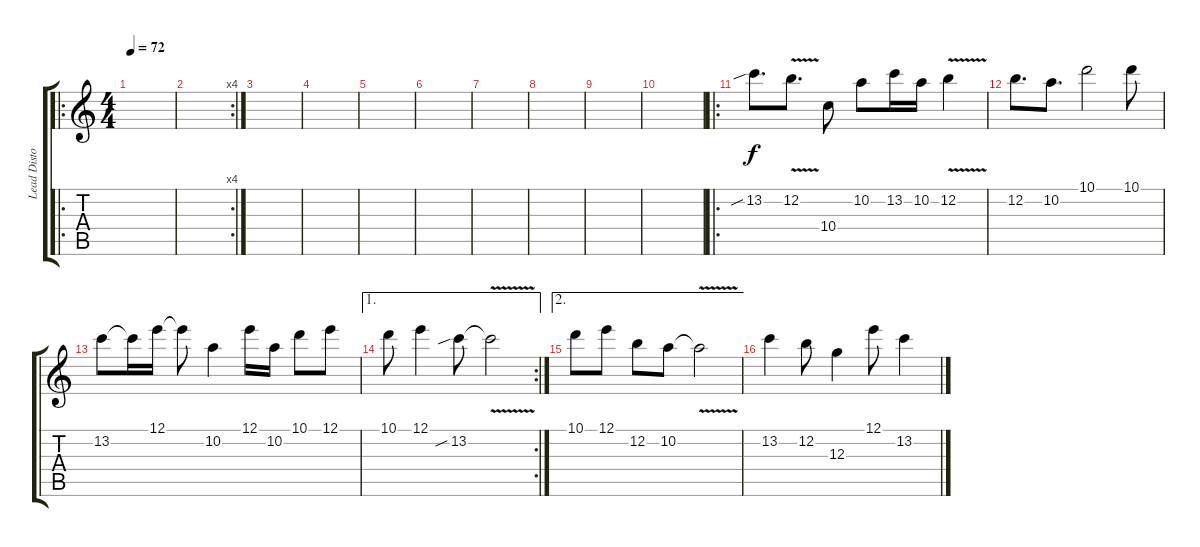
\track ("Lead Distortion Guitar" "Lead Disto") {instrument distortionguitar}
\staff {score tabs}
\tuning (E4 B3 G3 D3 A2 E2) {hide}
\ro
\ts (4 4)
\tempo 72
\clef g2
\ks c
|
\rc 4
|
|
|
|
|
|
|
|
|
\ro
13.2{sib}.8{d} 12.2{v}.8{d} 10.4.8 10.2.8 13.2.16 10.2.16 12.2{v}.4 |
12.2.8{d} 10.2.8{d} 10.1.2 10.1.8 |
13.2.8 13.2{t}.16 12.1.16 12.1{t}.8 10.2.4 12.1.16 10.2.16 10.1.8 12.1.8 |
\ae 1
\rc 2
10.1.8 12.1.4 13.2{sib}.8 13.2{v t}.2 |
\ae 2
10.1.8 12.1.8 12.2.8 10.2.8 10.2{v t}.2 |
13.2.4 12.2.8 12.3.4 12.1.8 13.2.4
